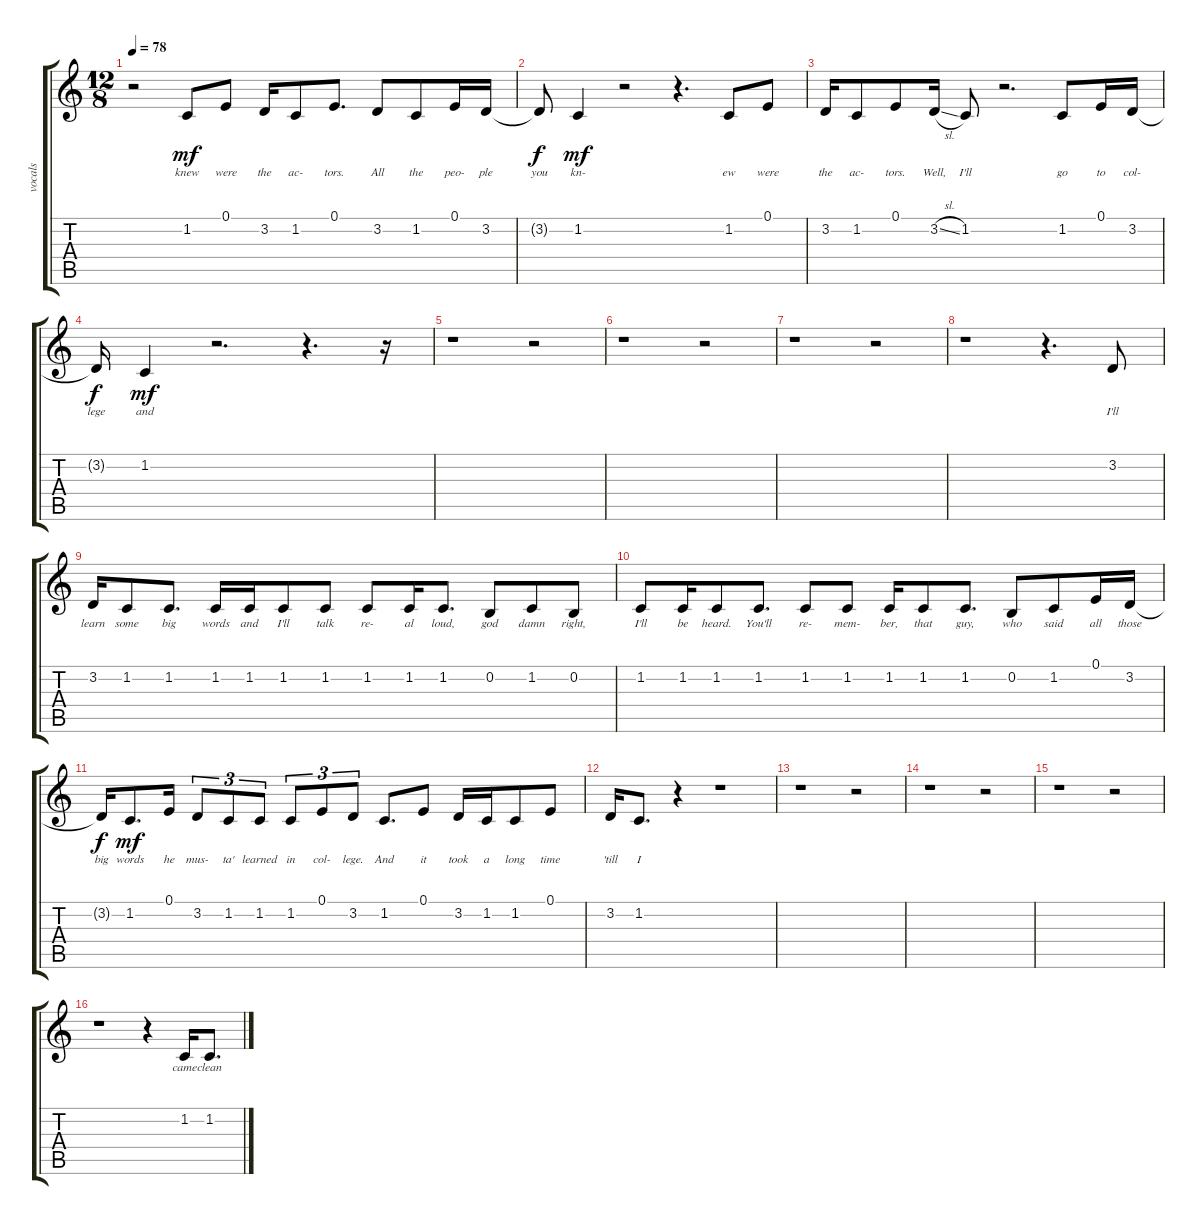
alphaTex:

\track ("vocals" "vocals") {instrument oboe}
\staff {score tabs}
\tuning (E4 B3 G3 D3 A2 E2) {hide}
\ts (12 8)
\tempo 78
\clef g2
\ks c
r.2{dy mf} 1.2.8{lyrics (0 "knew") lyrics (1 "") lyrics (2 "") lyrics (3 "") lyrics (4 "")} 0.1.8{lyrics (0 "were") lyrics (1 "") lyrics (2 "") lyrics (3 "") lyrics (4 "")} 3.2.16{lyrics (0 "the") lyrics (1 "") lyrics (2 "") lyrics (3 "") lyrics (4 "")} 1.2.8{lyrics (0 "ac-") lyrics (1 "") lyrics (2 "") lyrics (3 "") lyrics (4 "")} 0.1.8{d lyrics (0 "tors.") lyrics (1 "") lyrics (2 "") lyrics (3 "") lyrics (4 "")} 3.2.8{lyrics (0 "All") lyrics (1 "") lyrics (2 "") lyrics (3 "") lyrics (4 "")} 1.2.8{lyrics (0 "the") lyrics (1 "") lyrics (2 "") lyrics (3 "") lyrics (4 "")} 0.1.16{lyrics (0 "peo-") lyrics (1 "") lyrics (2 "") lyrics (3 "") lyrics (4 "")} 3.2.16{lyrics (0 "ple") lyrics (1 "") lyrics (2 "") lyrics (3 "") lyrics (4 "")} |
3.2{t}.8{lyrics (0 "you") lyrics (1 "") lyrics (2 "") lyrics (3 "") lyrics (4 "") dy f} 1.2.4{lyrics (0 "kn-") lyrics (1 "") lyrics (2 "") lyrics (3 "") lyrics (4 "") dy mf} r.2 r.4{d} 1.2.8{lyrics (0 "ew") lyrics (1 "") lyrics (2 "") lyrics (3 "") lyrics (4 "")} 0.1.8{lyrics (0 "were") lyrics (1 "") lyrics (2 "") lyrics (3 "") lyrics (4 "")} |
3.2.16{lyrics (0 "the") lyrics (1 "") lyrics (2 "") lyrics (3 "") lyrics (4 "")} 1.2.8{lyrics (0 "ac-") lyrics (1 "") lyrics (2 "") lyrics (3 "") lyrics (4 "")} 0.1.8{lyrics (0 "tors.") lyrics (1 "") lyrics (2 "") lyrics (3 "") lyrics (4 "")} 3.2{sl}.16{lyrics (0 "Well,") lyrics (1 "") lyrics (2 "") lyrics (3 "") lyrics (4 "")} 1.2.8{lyrics (0 "I'll") lyrics (1 "") lyrics (2 "") lyrics (3 "") lyrics (4 "")} r.2{d} 1.2.8{lyrics (0 "go") lyrics (1 "") lyrics (2 "") lyrics (3 "") lyrics (4 "")} 0.1.16{lyrics (0 "to") lyrics (1 "") lyrics (2 "") lyrics (3 "") lyrics (4 "")} 3.2.16{lyrics (0 "col-") lyrics (1 "") lyrics (2 "") lyrics (3 "") lyrics (4 "")} |
3.2{t}.16{lyrics (0 "lege") lyrics (1 "") lyrics (2 "") lyrics (3 "") lyrics (4 "") dy f} 1.2.4{lyrics (0 "and") lyrics (1 "") lyrics (2 "") lyrics (3 "") lyrics (4 "") dy mf} r.2{d} r.4{d} r.16 |
r.1 r.2 |
r.1 r.2 |
r.1 r.2 |
r.1 r.4{d} 3.2.8{lyrics (0 "I'll") lyrics (1 "") lyrics (2 "") lyrics (3 "") lyrics (4 "")} |
3.2.16{lyrics (0 "learn") lyrics (1 "") lyrics (2 "") lyrics (3 "") lyrics (4 "")} 1.2.8{lyrics (0 "some") lyrics (1 "") lyrics (2 "") lyrics (3 "") lyrics (4 "")} 1.2.8{d lyrics (0 "big") lyrics (1 "") lyrics (2 "") lyrics (3 "") lyrics (4 "")} 1.2.16{lyrics (0 "words") lyrics (1 "") lyrics (2 "") lyrics (3 "") lyrics (4 "")} 1.2.16{lyrics (0 "and") lyrics (1 "") lyrics (2 "") lyrics (3 "") lyrics (4 "")} 1.2.8{lyrics (0 "I'll") lyrics (1 "") lyrics (2 "") lyrics (3 "") lyrics (4 "")} 1.2.8{lyrics (0 "talk") lyrics (1 "") lyrics (2 "") lyrics (3 "") lyrics (4 "")} 1.2.8{lyrics (0 "re-") lyrics (1 "") lyrics (2 "") lyrics (3 "") lyrics (4 "")} 1.2.16{lyrics (0 "al") lyrics (1 "") lyrics (2 "") lyrics (3 "") lyrics (4 "")} 1.2.8{d lyrics (0 "loud,") lyrics (1 "") lyrics (2 "") lyrics (3 "") lyrics (4 "")} 0.2.8{lyrics (0 "god") lyrics (1 "") lyrics (2 "") lyrics (3 "") lyrics (4 "")} 1.2.8{lyrics (0 "damn") lyrics (1 "") lyrics (2 "") lyrics (3 "") lyrics (4 "")} 0.2.8{lyrics (0 "right,") lyrics (1 "") lyrics (2 "") lyrics (3 "") lyrics (4 "")} |
1.2.8{lyrics (0 "I'll") lyrics (1 "") lyrics (2 "") lyrics (3 "") lyrics (4 "")} 1.2.16{lyrics (0 "be") lyrics (1 "") lyrics (2 "") lyrics (3 "") lyrics (4 "")} 1.2.8{lyrics (0 "heard.") lyrics (1 "") lyrics (2 "") lyrics (3 "") lyrics (4 "")} 1.2.8{d lyrics (0 "You'll") lyrics (1 "") lyrics (2 "") lyrics (3 "") lyrics (4 "")} 1.2.8{lyrics (0 "re-") lyrics (1 "") lyrics (2 "") lyrics (3 "") lyrics (4 "")} 1.2.8{lyrics (0 "mem-") lyrics (1 "") lyrics (2 "") lyrics (3 "") lyrics (4 "")} 1.2.16{lyrics (0 "ber,") lyrics (1 "") lyrics (2 "") lyrics (3 "") lyrics (4 "")} 1.2.8{lyrics (0 "that") lyrics (1 "") lyrics (2 "") lyrics (3 "") lyrics (4 "")} 1.2.8{d lyrics (0 "guy,") lyrics (1 "") lyrics (2 "") lyrics (3 "") lyrics (4 "")} 0.2.8{lyrics (0 "who") lyrics (1 "") lyrics (2 "") lyrics (3 "") lyrics (4 "")} 1.2.8{lyrics (0 "said") lyrics (1 "") lyrics (2 "") lyrics (3 "") lyrics (4 "")} 0.1.16{lyrics (0 "all") lyrics (1 "") lyrics (2 "") lyrics (3 "") lyrics (4 "")} 3.2.16{lyrics (0 "those") lyrics (1 "") lyrics (2 "") lyrics (3 "") lyrics (4 "")} |
3.2{t}.16{lyrics (0 "big") lyrics (1 "") lyrics (2 "") lyrics (3 "") lyrics (4 "") dy f} 1.2.8{d lyrics (0 "words") lyrics (1 "") lyrics (2 "") lyrics (3 "") lyrics (4 "") dy mf} 0.1.16{lyrics (0 "he") lyrics (1 "") lyrics (2 "") lyrics (3 "") lyrics (4 "")} 3.2.8{tu (3 2) lyrics (0 "mus-") lyrics (1 "") lyrics (2 "") lyrics (3 "") lyrics (4 "")} 1.2.8{tu (3 2) lyrics (0 "ta'") lyrics (1 "") lyrics (2 "") lyrics (3 "") lyrics (4 "")} 1.2.8{tu (3 2) lyrics (0 "learned") lyrics (1 "") lyrics (2 "") lyrics (3 "") lyrics (4 "")} 1.2.8{tu (3 2) lyrics (0 "in") lyrics (1 "") lyrics (2 "") lyrics (3 "") lyrics (4 "")} 0.1.8{tu (3 2) lyrics (0 "col-") lyrics (1 "") lyrics (2 "") lyrics (3 "") lyrics (4 "")} 3.2.8{tu (3 2) lyrics (0 "lege.") lyrics (1 "") lyrics (2 "") lyrics (3 "") lyrics (4 "")} 1.2.8{d lyrics (0 "And") lyrics (1 "") lyrics (2 "") lyrics (3 "") lyrics (4 "")} 0.1.8{lyrics (0 "it") lyrics (1 "") lyrics (2 "") lyrics (3 "") lyrics (4 "")} 3.2.16{lyrics (0 "took") lyrics (1 "") lyrics (2 "") lyrics (3 "") lyrics (4 "")} 1.2.16{lyrics (0 "a") lyrics (1 "") lyrics (2 "") lyrics (3 "") lyrics (4 "")} 1.2.8{lyrics (0 "long") lyrics (1 "") lyrics (2 "") lyrics (3 "") lyrics (4 "")} 0.1.8{lyrics (0 "time") lyrics (1 "") lyrics (2 "") lyrics (3 "") lyrics (4 "")} |
3.2.16{lyrics (0 "'till") lyrics (1 "") lyrics (2 "") lyrics (3 "") lyrics (4 "")} 1.2.8{d lyrics (0 "I") lyrics (1 "") lyrics (2 "") lyrics (3 "") lyrics (4 "")} r.4 r.1 |
r.1 r.2 |
r.1 r.2 |
r.1 r.2 |
r.1 r.4 1.2.16{lyrics (0 "came") lyrics (1 "") lyrics (2 "") lyrics (3 "") lyrics (4 "")} 1.2.8{d lyrics (0 "clean") lyrics (1 "") lyrics (2 "") lyrics (3 "") lyrics (4 "")}
